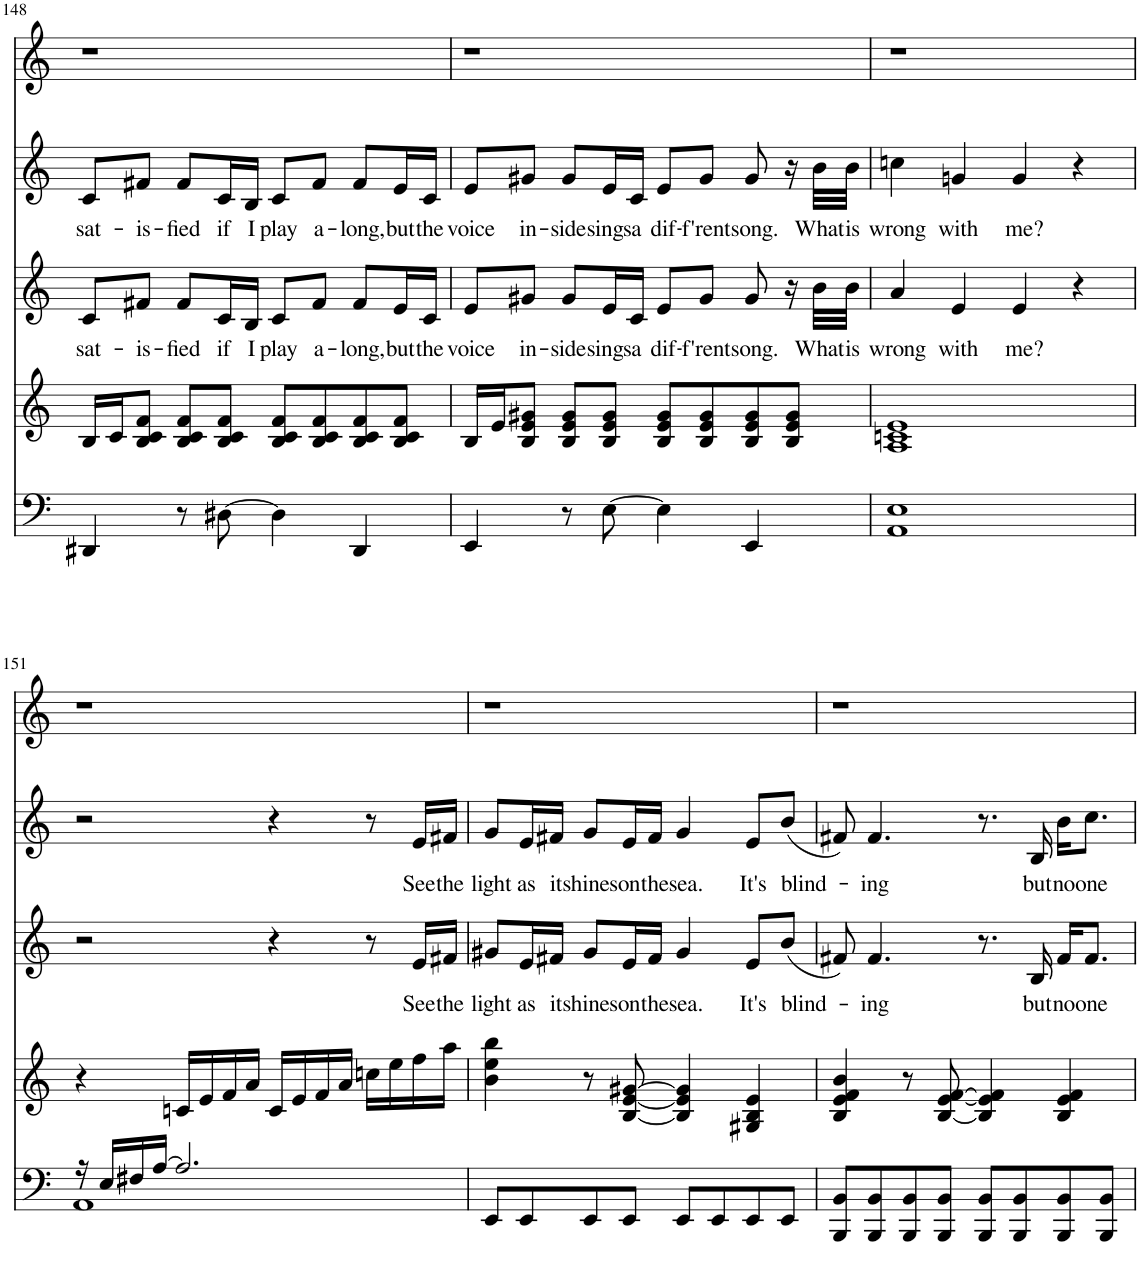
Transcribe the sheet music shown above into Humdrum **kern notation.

**kern	**kern	**kern	**text	**kern	**text	**kern
*part5	*part4	*part3	*part3	*part2	*part2	*part1
*staff5	*staff4	*staff3	*staff3	*staff2	*staff2	*staff1
*I"Piano	*I"Piano	*I"Part II	*	*I"Part I	*	*I"Solo
*I'Pno	*I'Pno	*	*	*	*	*
!!LO:PB:g=z
*clefF4	*clefG2	*clefG2	*	*clefG2	*	*clefG2
*k[]	*k[]	*k[]	*	*k[]	*	*k[]
*M4/4	*M4/4	*M4/4	*	*M4/4	*	*M4/4
=148	=148	=148	=148	=148	=148	=148
!	!	!	!LO:LY:b	!	!LO:LY:b	!
4DD#X/	16B/LL	8c/L	sat-	8c/L	sat-	1r
.	16c/J	.	.	.	.	.
!	!	!	!LO:LY:b	!	!LO:LY:b	!
.	8B/ 8c/ 8f/J	8f#X/J	-is-	8f#X/J	-is-	.
!	!	!	!LO:LY:b	!	!LO:LY:b	!
8r	8B/ 8c/ 8f/L	8f#/L	-fied	8f#/L	-fied	.
!	!	!	!LO:LY:b	!	!LO:LY:b	!
[8D#X\	8B/ 8c/ 8f/J	16c/L	if	16c/L	if	.
!	!	!	!LO:LY:b	!	!LO:LY:b	!
.	.	16B/JJ	I	16B/JJ	I	.
!	!	!	!LO:LY:b	!	!LO:LY:b	!
4D#\]	8B/ 8c/ 8f/L	8c/L	play	8c/L	play	.
!	!	!	!LO:LY:b	!	!LO:LY:b	!
.	8B/ 8c/ 8f/	8f#/J	a-	8f#/J	a-	.
!	!	!	!LO:LY:b	!	!LO:LY:b	!
4DD#/	8B/ 8c/ 8f/	8f#/L	-long,	8f#/L	-long,	.
!	!	!	!LO:LY:b	!	!LO:LY:b	!
.	8B/ 8c/ 8f/J	16e/L	but	16e/L	but	.
!	!	!	!LO:LY:b	!	!LO:LY:b	!
.	.	16c/JJ	the	16c/JJ	the	.
=149	=149	=149	=149	=149	=149	=149
!	!	!	!LO:LY:b	!	!LO:LY:b	!
4EE/	16B/LL	8e/L	voice	8e/L	voice	1r
.	16e/J	.	.	.	.	.
!	!	!	!LO:LY:b	!	!LO:LY:b	!
.	8B/ 8e/ 8g#X/J	8g#X/J	in-	8g#X/J	in-	.
!	!	!	!LO:LY:b	!	!LO:LY:b	!
8r	8B/ 8e/ 8g#/L	8g#/L	-side	8g#/L	-side	.
!	!	!	!LO:LY:b	!	!LO:LY:b	!
[8E\	8B/ 8e/ 8g#/J	16e/L	sings	16e/L	sings	.
!	!	!	!LO:LY:b	!	!LO:LY:b	!
.	.	16c/JJ	a	16c/JJ	a	.
!	!	!	!LO:LY:b	!	!LO:LY:b	!
4E\]	8B/ 8e/ 8g#/L	8e/L	dif-	8e/L	dif-	.
!	!	!	!LO:LY:b	!	!LO:LY:b	!
.	8B/ 8e/ 8g#/	8g#/J	-f'rent	8g#/J	-f'rent	.
!	!	!	!LO:LY:b	!	!LO:LY:b	!
4EE/	8B/ 8e/ 8g#/	8g#/	song.	8g#/	song.	.
.	8B/ 8e/ 8g#/J	16r	.	16r	.	.
!	!	!	!LO:LY:b	!	!LO:LY:b	!
.	.	32b\LLL	What	32b\LLL	What	.
!	!	!	!LO:LY:b	!	!LO:LY:b	!
.	.	32b\JJJ	is	32b\JJJ	is	.
=150	=150	=150	=150	=150	=150	=150
!	!	!	!LO:LY:b	!	!LO:LY:b	!
1AA 1E	1A 1cn 1e	4a/	wrong	4ccn\	wrong	1r
!	!	!	!LO:LY:b	!	!LO:LY:b	!
.	.	4e/	with	4gn/	with	.
!	!	!	!LO:LY:b	!	!LO:LY:b	!
.	.	4e/	me?	4g/	me?	.
.	.	4r	.	4r	.	.
!!LO:LB:g=z
=151	=151	=151	=151	=151	=151	=151
*^	*	*	*	*	*	*
16r	1AA	4r	2r	.	2r	.	1r
16E/LL	.	.	.	.	.	.	.
16F#X/	.	.	.	.	.	.	.
[16A/JJ	.	.	.	.	.	.	.
2.A/]	.	16cn/LL	.	.	.	.	.
.	.	16e/	.	.	.	.	.
.	.	16f/	.	.	.	.	.
.	.	16a/JJ	.	.	.	.	.
.	.	16c/LL	4r	.	4r	.	.
.	.	16e/	.	.	.	.	.
.	.	16f/	.	.	.	.	.
.	.	16a/JJ	.	.	.	.	.
.	.	16ccn\LL	8r	.	8r	.	.
.	.	16ee\	.	.	.	.	.
!	!	!	!	!LO:LY:b	!	!LO:LY:b	!
.	.	16ff\	16e/LL	See	16e/LL	See	.
!	!	!	!	!LO:LY:b	!	!LO:LY:b	!
.	.	16aa\JJ	16f#X/JJ	the	16f#X/JJ	the	.
*v	*v	*	*	*	*	*	*
=152	=152	=152	=152	=152	=152	=152
!	!	!	!LO:LY:b	!	!LO:LY:b	!
8EE/L	4b\ 4ee\ 4bb\	8g#X/L	light	8g/L	light	1r
!	!	!	!LO:LY:b	!	!LO:LY:b	!
8EE/	.	16e/L	as	16e/L	as	.
!	!	!	!LO:LY:b	!	!LO:LY:b	!
.	.	16f#X/JJ	it	16f#X/JJ	it	.
!	!	!	!LO:LY:b	!	!LO:LY:b	!
8EE/	8r	8g#/L	shines	8g/L	shines	.
!	!	!	!LO:LY:b	!	!LO:LY:b	!
8EE/J	[8B/ [8e/ [8g#X/	16e/L	on	16e/L	on	.
!	!	!	!LO:LY:b	!	!LO:LY:b	!
.	.	16f#/JJ	the	16f#/JJ	the	.
!	!	!	!LO:LY:b	!	!LO:LY:b	!
8EE/L	4B/] 4e/] 4g#/]	4g#/	sea.	4g/	sea.	.
8EE/	.	.	.	.	.	.
!	!	!	!LO:LY:b	!	!LO:LY:b	!
8EE/	4G#X/ 4B/ 4e/	8e/L	It's	8e/L	It's	.
!	!	!	!LO:LY:b	!	!LO:LY:b	!
8EE/J	.	(8b/J	blind-	(8b/J	blind-	.
=153	=153	=153	=153	=153	=153	=153
8BBB/ 8BB/L	4B/ 4e/ 4f/ 4b/	8f#X/)	.	8f#X/)	.	1r
!	!	!	!LO:LY:b	!	!LO:LY:b	!
8BBB/ 8BB/	.	4.f#/	-ing	4.f#/	-ing	.
8BBB/ 8BB/	8r	.	.	.	.	.
8BBB/ 8BB/J	[8B/ [8e/ [8f/	.	.	.	.	.
8BBB/ 8BB/L	4B/] 4e/] 4f/]	8.r	.	8.r	.	.
8BBB/ 8BB/	.	.	.	.	.	.
!	!	!	!LO:LY:b	!	!LO:LY:b	!
.	.	16B/	but	16B/	but	.
!	!	!	!LO:LY:b	!	!LO:LY:b	!
8BBB/ 8BB/	4B/ 4e/ 4f/	16f#/KL	no	16b\KL	no	.
!	!	!	!LO:LY:b	!	!LO:LY:b	!
.	.	8.f#/J	one	8.cc\J	one	.
8BBB/ 8BB/J	.	.	.	.	.	.
=	=	=	=	=	=	=
*-	*-	*-	*-	*-	*-	*-
